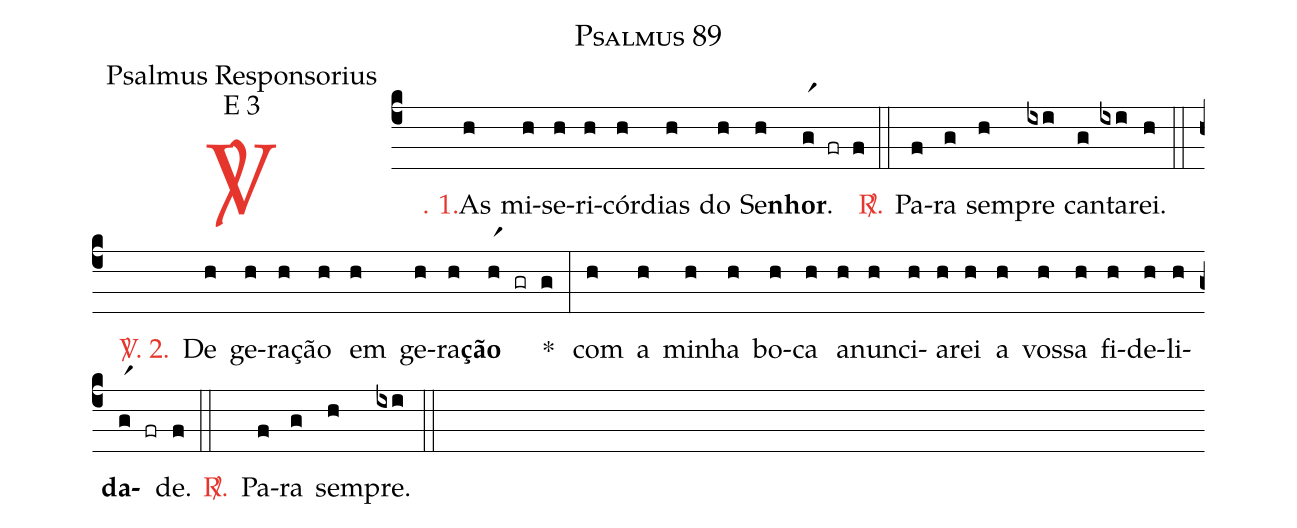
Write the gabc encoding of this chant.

name: Psalmus 89;
office-part: Psalmus Responsorius;
mode: E 3;
%%
(c4)

<c><sp>V/</sp>. 1.</c>() As(h) mi(h)se(h)ri(h)cór(h)dias(h) do(h) Se(h)<b>nhor</b>.(gr1 fr f)

(::)

<nlba><c><sp>R/</sp>.</c>() Pa</nlba>(f)ra(g) sem(h)pre(ixi) can(g)ta(ixi)rei.(h)

(::)

<c><sp>V/</sp>. 2.</c>() De(h) ge(h)ra(h)ção(h) em(h) ge(h)ra(h)<b>ção</b>(hr1 gr g) *(:) com(h) a(h) mi(h)nha(h) bo(h)ca(h) a(h)nun(h)ci(h)a(h)rei(h) a(h) vos(h)sa(h) fi(h)de(h)li(h)<b>da</b>(gr1 fr)de.(f)

(::)

<nlba><c><sp>R/</sp>.</c>() Pa</nlba>(f)ra(g) sem(h)pre.(ixi)

(::)
